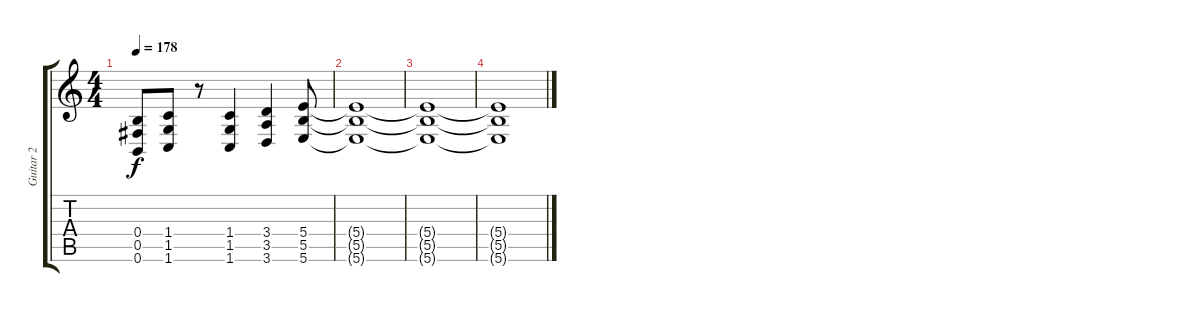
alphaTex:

\track ("Guitar 2" "Guitar 2") {instrument distortionguitar}
\staff {score tabs}
\tuning (Db4 Ab3 E3 B2 Gb2 B1) {hide}
\ts (4 4)
\tempo 178
\clef g2
\ks c
(0.4{t} 0.5{t} 0.6{t}).8{dy f} (1.4 1.5 1.6).8 r.8 (1.4 1.5 1.6).4 (3.4 3.5 3.6).4 (5.4 5.5 5.6).8 |
(5.4{t} 5.5{t} 5.6{t}).1 |
(5.4{t} 5.5{t} 5.6{t}).1 |
(5.4{t} 5.5{t} 5.6{t}).1
